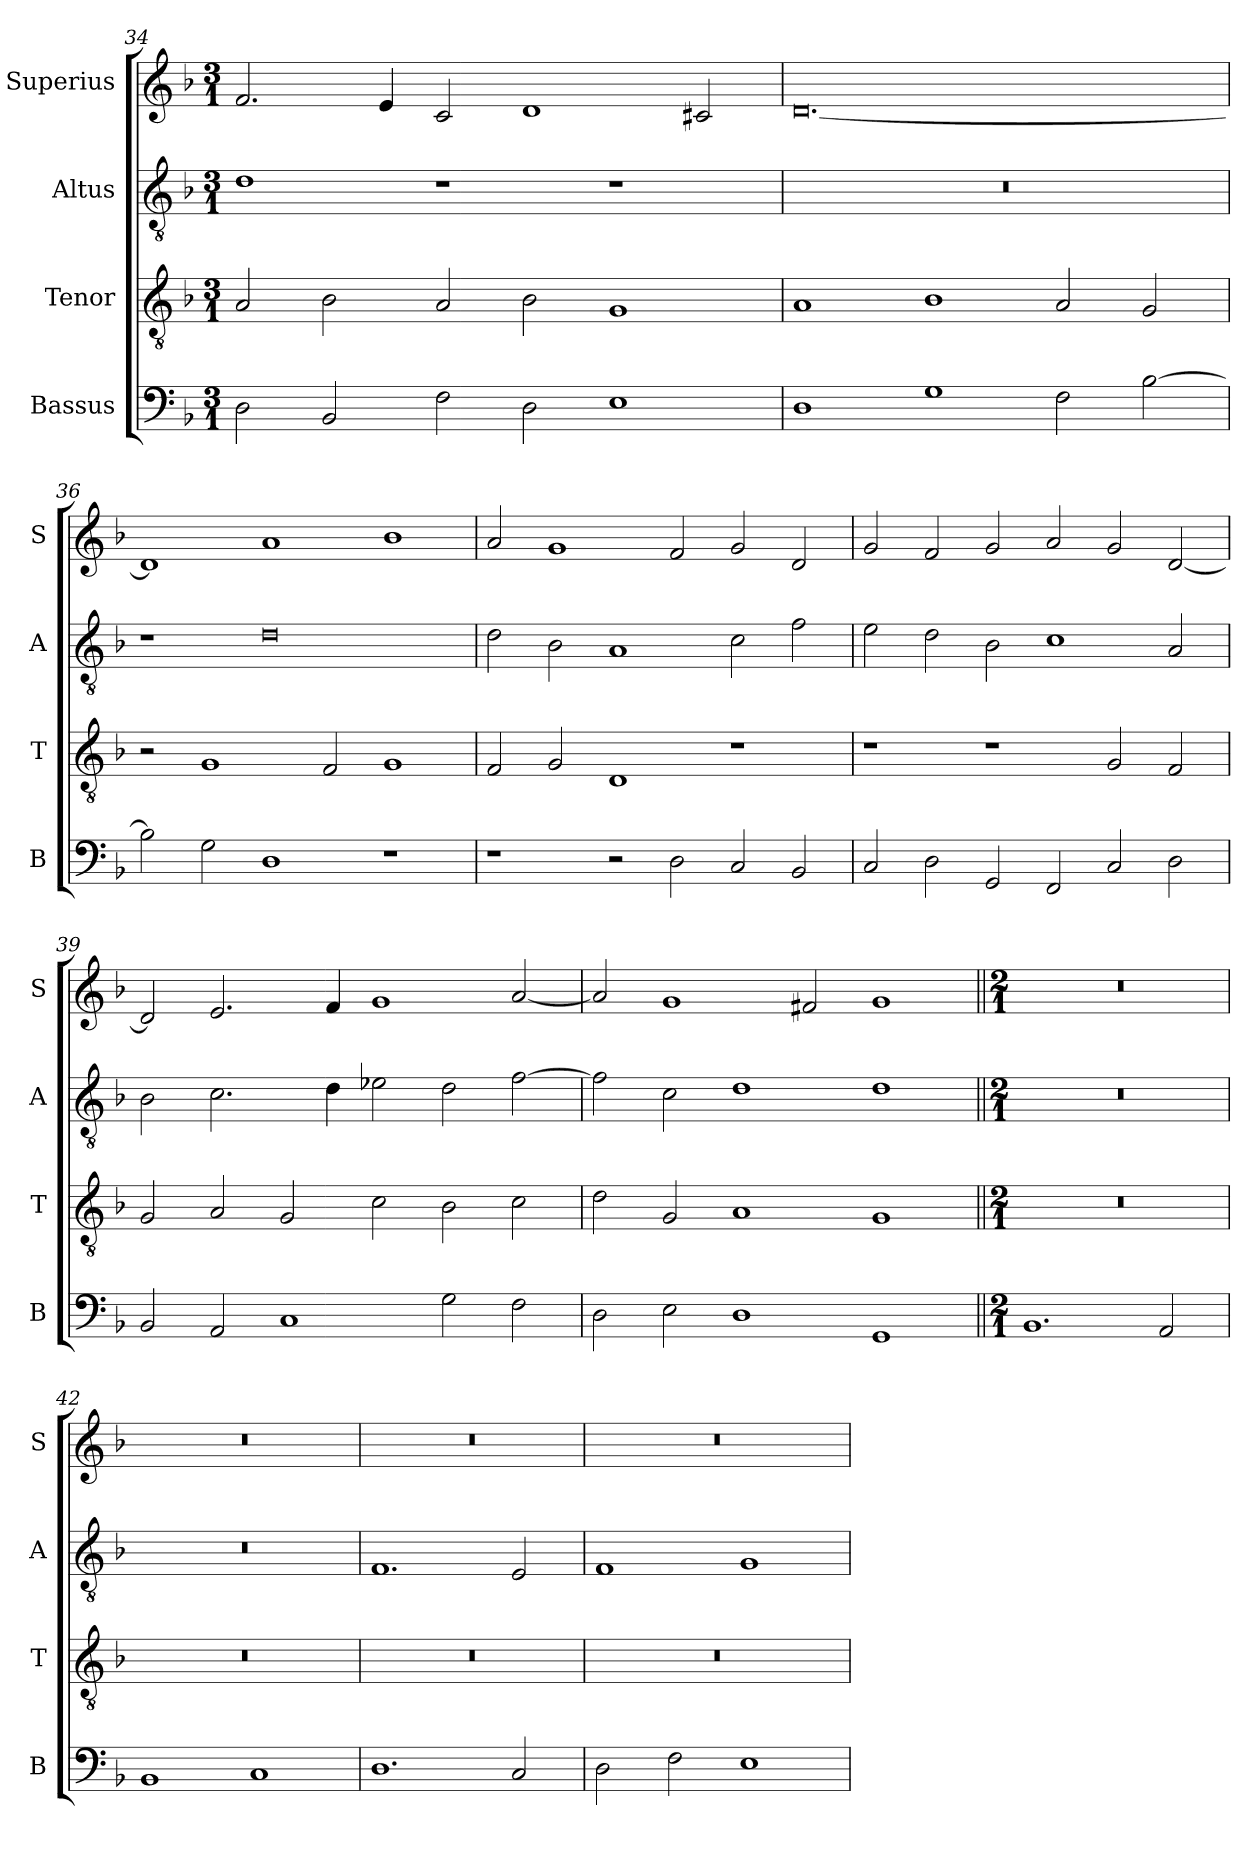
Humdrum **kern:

**kern	**kern	**kern	**kern
*part4	*part3	*part2	*part1
*staff4	*staff3	*staff2	*staff1
*I"Bassus	*I"Tenor	*I"Altus	*I"Superius
*I'B	*I'T	*I'A	*I'S
*clefF4	*clefGv2	*clefGv2	*clefG2
*k[b-]	*k[b-]	*k[b-]	*k[b-]
*M3/1	*M3/1	*M3/1	*M3/1
=34	=34	=34	=34
2D\	2A/	1d	2.f/
2BB-/	2B-\	.	.
.	.	.	4e/
2F\	2A/	1r	2c/
2D\	2B-\	.	1d
1E	1G	1r	.
.	.	.	2c#X/
=35	=35	=35	=35
1D	1A	0.r	[0.d
1G	1B-	.	.
2F\	2A/	.	.
[2B-\	2G/	.	.
=36	=36	=36	=36
2B-\]	2r	1r	1d]
2G\	1G	.	.
1D	.	0d	1a
.	2F/	.	.
1r	1G	.	1b-
=37	=37	=37	=37
1r	2F/	2d\	2a/
.	2G/	2B-\	1g
2r	1D	1A	.
2D\	.	.	2f/
2C/	1r	2c\	2g/
2BB-/	.	2f\	2d/
=38	=38	=38	=38
2C/	1r	2e\	2g/
2D\	.	2d\	2f/
2GG/	1r	2B-\	2g/
2FF/	.	1c	2a/
2C/	2G/	.	2g/
2D\	2F/	2A/	[2d/
=39	=39	=39	=39
2BB-/	2G/	2B-\	2d/]
2AA/	2A/	2.c\	2.e/
1C	2G/	.	.
.	.	4d\	4f/
.	2c\	2e-X\	1g
2G\	2B-\	2d\	.
2F\	2c\	[2f\	[2a/
=40	=40	=40	=40
2D\	2d\	2f\]	2a/]
2E\	2G/	2c\	1g
1D	1A	1d	.
.	.	.	2f#X/
1GG	1G	1d	1g
!!LO:LB:g=z
=41||	=41||	=41||	=41||
*M2/1	*M2/1	*M2/1	*M2/1
1.BB-	0r	0r	0r
2AA/	.	.	.
=42	=42	=42	=42
1BB-	0r	0r	0r
1C	.	.	.
=43	=43	=43	=43
1.D	0r	1.F	0r
2C/	.	2E/	.
=44	=44	=44	=44
2D\	0r	1F	0r
2F\	.	.	.
1E	.	1G	.
=	=	=	=
*-	*-	*-	*-
